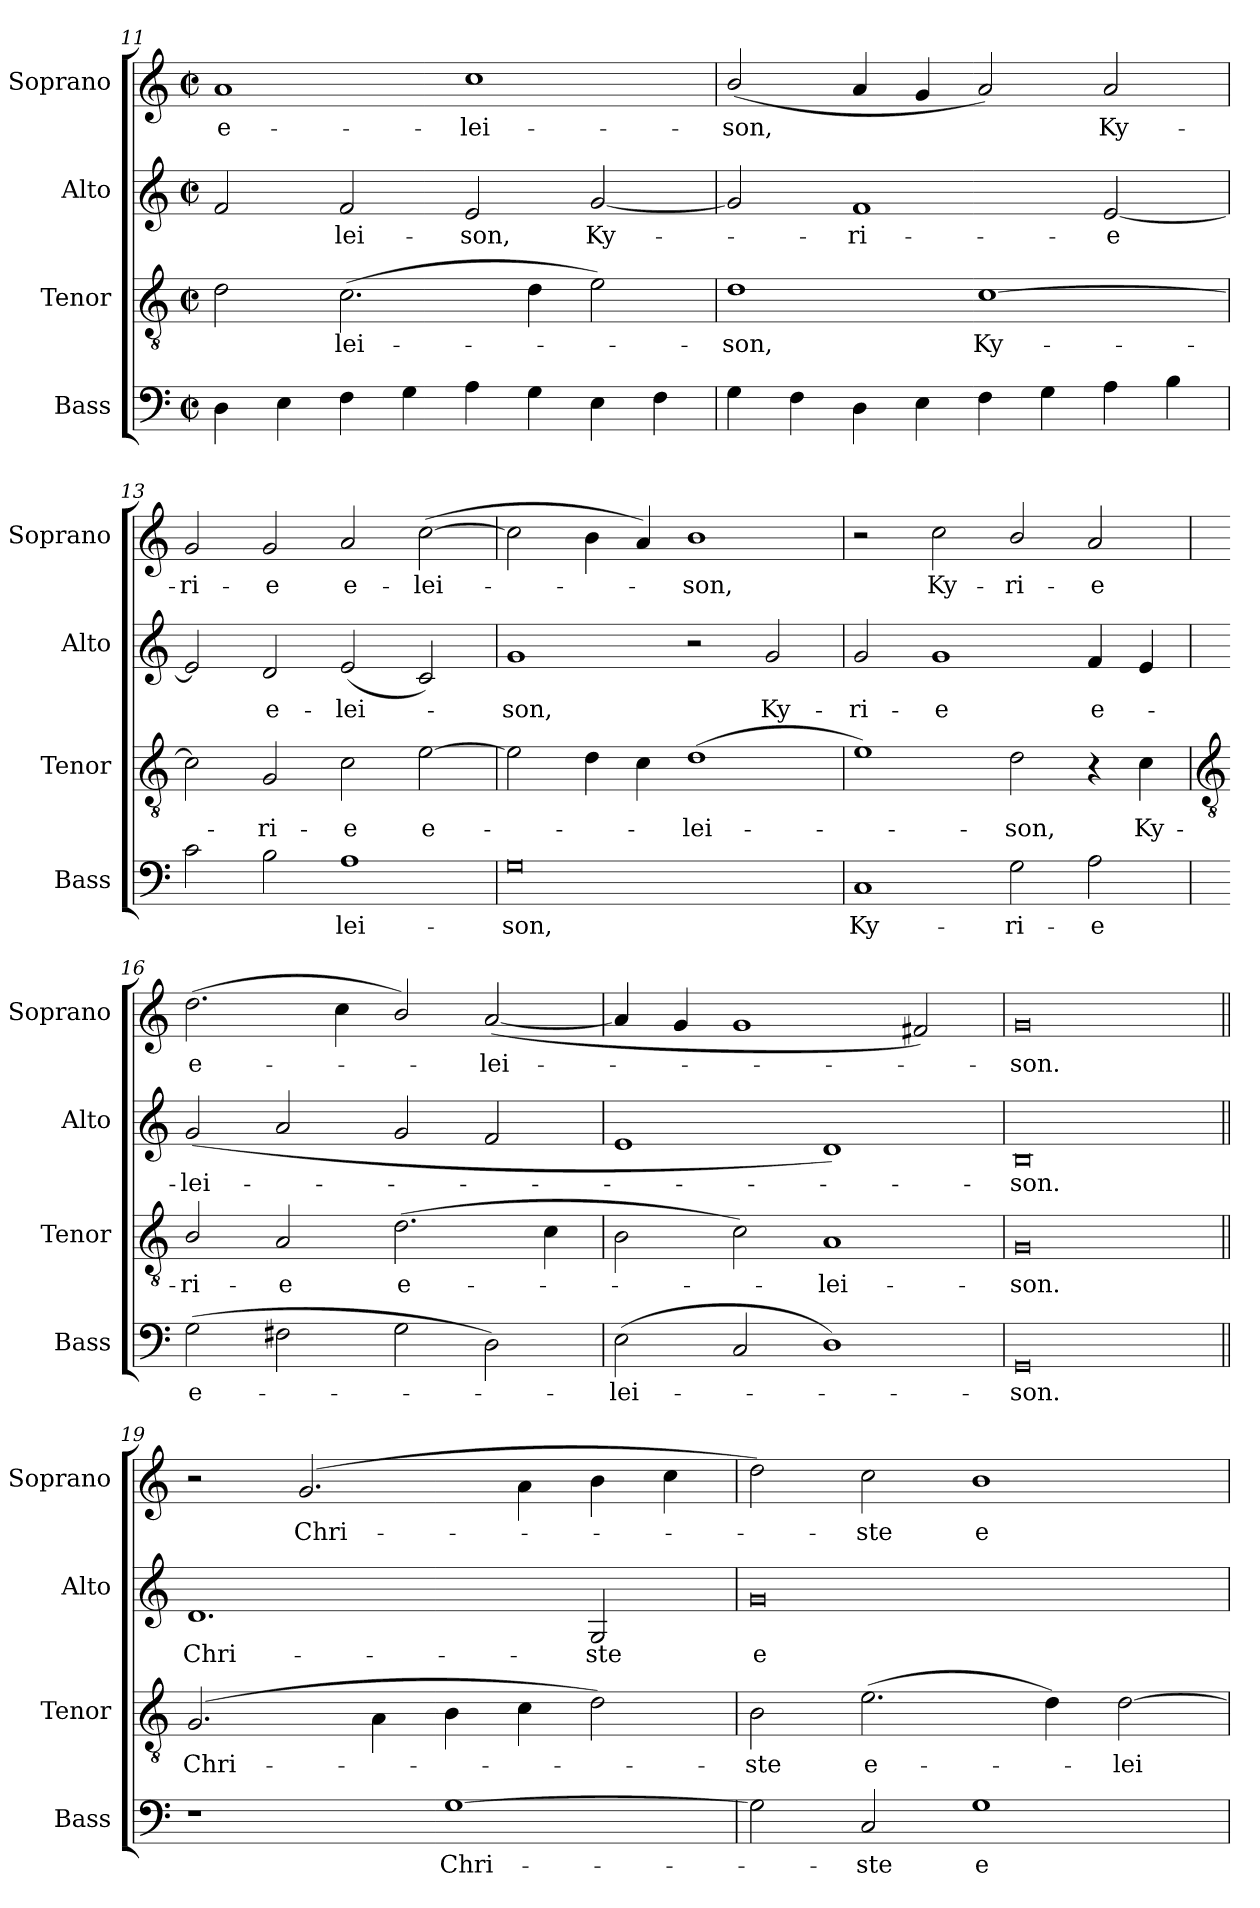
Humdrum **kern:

**kern	**text	**kern	**text	**kern	**text	**kern	**text
*part4	*part4	*part3	*part3	*part2	*part2	*part1	*part1
*staff4	*staff4	*staff3	*staff3	*staff2	*staff2	*staff1	*staff1
*I"Bass	*	*I"Tenor	*	*I"Alto	*	*I"Soprano	*
*I'Bass	*	*I'Tenor	*	*I'Alto	*	*I'Soprano	*
!!LO:LB:g=z
*clefF4	*	*clefGv2	*	*clefG2	*	*clefG2	*
*k[]	*	*k[]	*	*k[]	*	*k[]	*
*C:	*	*C:	*	*C:	*	*C:	*
*M4/2	*	*M4/2	*	*M4/2	*	*M4/2	*
*met(c|)	*	*met(c|)	*	*met(c|)	*	*met(c|)	*
=11	=11	=11	=11	=11	=11	=11	=11
!	!	!	!	!	!	!	!LO:LY:b
4D	.	2d	.	2f	.	1a	e-
4E	.	.	.	.	.	.	.
!	!	!	!LO:LY:b	!	!LO:LY:b	!	!
4F	.	(>2.c	lei-	2f	lei-	.	.
4G	.	.	.	.	.	.	.
!	!	!	!	!	!LO:LY:b	!	!LO:LY:b
4A	.	.	.	2e	-son,	1cc	-lei-
4G	.	4d	.	.	.	.	.
!	!	!	!	!	!LO:LY:b	!	!
4E	.	2e)	.	[2g	Ky-	.	.
4F	.	.	.	.	.	.	.
=12	=12	=12	=12	=12	=12	=12	=12
!	!	!	!LO:LY:b	!	!	!	!LO:LY:b
4G	.	1d	son,	2g]	.	(<2b/	-son,
4F	.	.	.	.	.	.	.
!	!	!	!	!	!LO:LY:b	!	!
4D	.	.	.	1f	ri-	4a	.
4E	.	.	.	.	.	4g	.
!	!	!	!LO:LY:b	!	!	!	!
4F	.	[1c	Ky-	.	.	2a)	.
4G	.	.	.	.	.	.	.
!	!	!	!	!	!LO:LY:b	!	!LO:LY:b
4A	.	.	.	[2e	-e	2a	Ky-
4B	.	.	.	.	.	.	.
=13	=13	=13	=13	=13	=13	=13	=13
!	!	!	!	!	!	!	!LO:LY:b
2c	.	2c]	.	2e]	.	2g	-ri-
!	!	!	!LO:LY:b	!	!LO:LY:b	!	!LO:LY:b
2B	.	2G	ri-	2d	e-	2g	-e
!	!LO:LY:b	!	!LO:LY:b	!	!LO:LY:b	!	!LO:LY:b
1A	lei-	2c	-e	(<2e	-lei-	2a	e-
!	!	!	!LO:LY:b	!	!	!	!LO:LY:b
.	.	[2e	e-	2c)	.	(>[2cc	-lei-
=14	=14	=14	=14	=14	=14	=14	=14
!	!LO:LY:b	!	!	!	!LO:LY:b	!	!
0G	-son,	2e]	.	1g	son,	2cc]	.
.	.	4d	.	.	.	4b	.
.	.	4c	.	.	.	4a)	.
!	!	!	!LO:LY:b	!	!	!	!LO:LY:b
.	.	(>1d	lei-	2r	.	1b	son,
!	!	!	!	!	!LO:LY:b	!	!
.	.	.	.	2g	Ky-	.	.
=15	=15	=15	=15	=15	=15	=15	=15
!	!LO:LY:b	!	!	!	!LO:LY:b	!	!
1C	Ky-	1e)	.	2g	-ri-	2r	.
!	!	!	!	!	!LO:LY:b	!	!LO:LY:b
.	.	.	.	1g	-e	2cc	Ky-
!	!LO:LY:b	!	!LO:LY:b	!	!	!	!LO:LY:b
2G	-ri-	2d	son,	.	.	2b/	-ri-
!	!LO:LY:b	!	!	!	!LO:LY:b	!	!LO:LY:b
2A	-e	4r	.	4f	e-	2a	-e
!	!	!	!LO:LY:b	!	!	!	!
.	.	4c	Ky-	4e	.	.	.
!!LO:LB:g=z
=16	=16	=16	=16	=16	=16	=16	=16
*	*	*clefGv2	*	*	*	*	*
!	!LO:LY:b	!	!LO:LY:b	!	!LO:LY:b	!	!LO:LY:b
(>2G	e-	2B/	-ri-	(<2g	lei-	(>2.dd	e-
!	!	!	!LO:LY:b	!	!	!	!
2F#X	.	2A	-e	2a	.	.	.
.	.	.	.	.	.	4cc	.
!	!	!	!LO:LY:b	!	!	!	!
2G	.	(>2.d	e-	2g	.	2b/)	.
!	!	!	!	!	!	!	!LO:LY:b
2D)	.	.	.	2f	.	(<[2a	lei-
.	.	4c	.	.	.	.	.
=17	=17	=17	=17	=17	=17	=17	=17
!	!LO:LY:b	!	!	!	!	!	!
(<2E	lei-	2B	.	1e	.	4a]	.
.	.	.	.	.	.	4g	.
2C	.	2c)	.	.	.	1g	.
!	!	!	!LO:LY:b	!	!	!	!
1D/)	.	1A	lei-	1d)	.	.	.
.	.	.	.	.	.	2f#)	.
=18	=18	=18	=18	=18	=18	=18	=18
!	!LO:LY:b	!	!LO:LY:b	!	!LO:LY:b	!	!LO:LY:b
0GG	son.	0G	-son.	0B	son.	0g	son.
=19||	=19||	=19||	=19||	=19||	=19||	=19||	=19||
!	!	!	!LO:LY:b	!	!LO:LY:b	!	!
1r	.	(>2.G	Chri-	1.d	Chri-	2r	.
!	!	!	!	!	!	!	!LO:LY:b
.	.	.	.	.	.	(>2.g	Chri-
.	.	4A\	.	.	.	.	.
!	!LO:LY:b	!	!	!	!	!	!
[1G	Chri-	4B	.	.	.	.	.
.	.	4c	.	.	.	4a\	.
!	!	!	!	!	!LO:LY:b	!	!
.	.	2d)	.	2G	-ste	4b	.
.	.	.	.	.	.	4cc	.
=20	=20	=20	=20	=20	=20	=20	=20
!	!	!	!LO:LY:b	!	!LO:LY:b	!	!
2G]	.	2B	ste	0g	e-	2dd)	.
!	!LO:LY:b	!	!LO:LY:b	!	!	!	!LO:LY:b
2C	ste	(>2.e	e-	.	.	2cc	ste
!	!LO:LY:b	!	!	!	!	!	!LO:LY:b
1G	e-	.	.	.	.	1b	e-
.	.	4d)	.	.	.	.	.
!	!	!	!LO:LY:b	!	!	!	!
.	.	[2d	lei-	.	.	.	.
=	=	=	=	=	=	=	=
*-	*-	*-	*-	*-	*-	*-	*-
